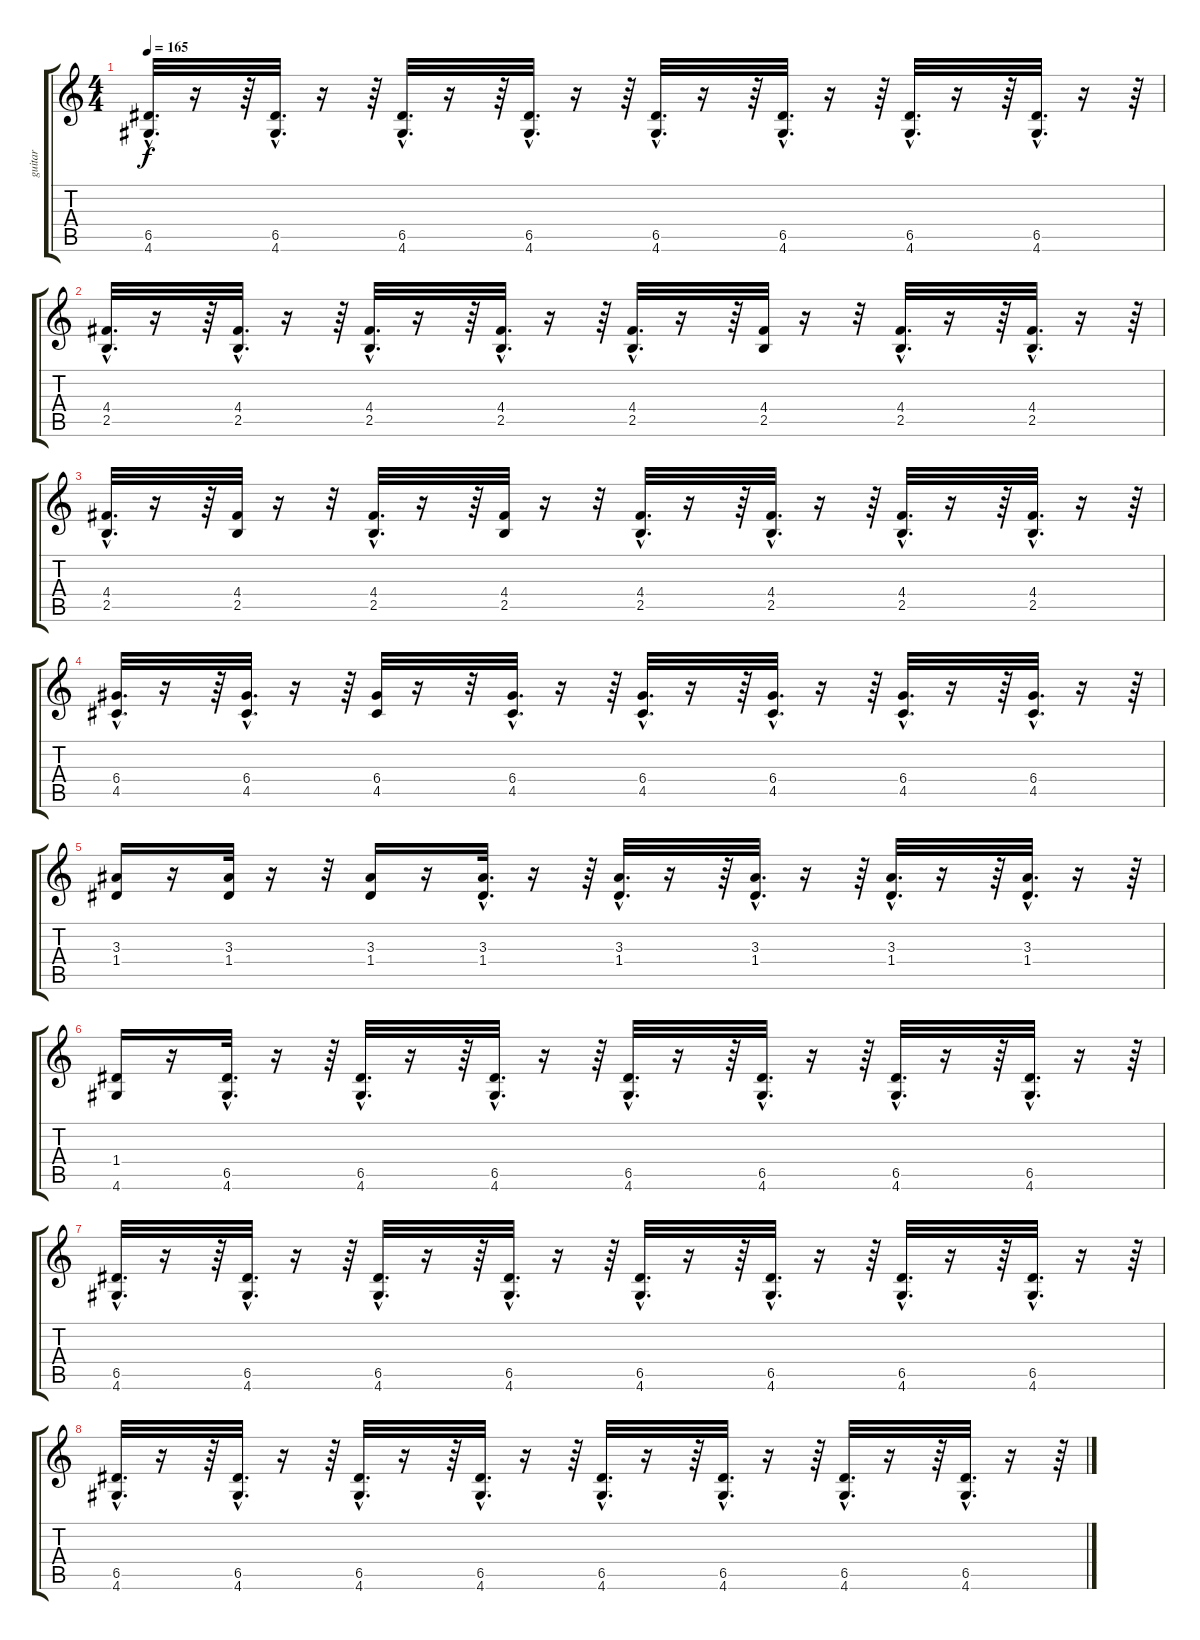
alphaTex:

\track ("guitar" "guitar") {instrument overdrivenguitar}
\staff {score tabs}
\tuning (E4 B3 G3 D3 A2 E2) {hide}
\ts (4 4)
\tempo 165
\clef g2
\ks c
(6.5{hac} 4.6{hac}).32{d dy f} r.16 r.64 (6.5{hac} 4.6{hac}).32{d} r.16 r.64 (6.5{hac} 4.6{hac}).32{d} r.16 r.64 (6.5{hac} 4.6{hac}).32{d} r.16 r.64 (6.5{hac} 4.6{hac}).32{d} r.16 r.64 (6.5{hac} 4.6{hac}).32{d} r.16 r.64 (6.5{hac} 4.6{hac}).32{d} r.16 r.64 (6.5{hac} 4.6{hac}).32{d} r.16 r.64 |
(4.4{hac} 2.5{hac}).32{d} r.16 r.64 (4.4{hac} 2.5{hac}).32{d} r.16 r.64 (4.4{hac} 2.5{hac}).32{d} r.16 r.64 (4.4{hac} 2.5{hac}).32{d} r.16 r.64 (4.4{hac} 2.5{hac}).32{d} r.16 r.64 (4.4 2.5).32 r.16 r.32 (4.4{hac} 2.5{hac}).32{d} r.16 r.64 (4.4{hac} 2.5{hac}).32{d} r.16 r.64 |
(4.4{hac} 2.5{hac}).32{d} r.16 r.64 (4.4 2.5).32 r.16 r.32 (4.4{hac} 2.5{hac}).32{d} r.16 r.64 (4.4 2.5).32 r.16 r.32 (4.4{hac} 2.5{hac}).32{d} r.16 r.64 (4.4{hac} 2.5{hac}).32{d} r.16 r.64 (4.4{hac} 2.5{hac}).32{d} r.16 r.64 (4.4{hac} 2.5{hac}).32{d} r.16 r.64 |
(6.4{hac} 4.5{hac}).32{d} r.16 r.64 (6.4{hac} 4.5{hac}).32{d} r.16 r.64 (6.4 4.5).32 r.16 r.32 (6.4{hac} 4.5{hac}).32{d} r.16 r.64 (6.4{hac} 4.5{hac}).32{d} r.16 r.64 (6.4{hac} 4.5{hac}).32{d} r.16 r.64 (6.4{hac} 4.5{hac}).32{d} r.16 r.64 (6.4{hac} 4.5{hac}).32{d} r.16 r.64 |
(3.3 1.4).16 r.16 (3.3 1.4).32 r.16 r.32 (3.3 1.4).16 r.16 (3.3{hac} 1.4{hac}).32{d} r.16 r.64 (3.3{hac} 1.4{hac}).32{d} r.16 r.64 (3.3{hac} 1.4{hac}).32{d} r.16 r.64 (3.3{hac} 1.4{hac}).32{d} r.16 r.64 (3.3{hac} 1.4{hac}).32{d} r.16 r.64 |
(1.4 4.6).16 r.16 (6.5{hac} 4.6{hac}).32{d} r.16 r.64 (6.5{hac} 4.6{hac}).32{d} r.16 r.64 (6.5{hac} 4.6{hac}).32{d} r.16 r.64 (6.5{hac} 4.6{hac}).32{d} r.16 r.64 (6.5{hac} 4.6{hac}).32{d} r.16 r.64 (6.5{hac} 4.6{hac}).32{d} r.16 r.64 (6.5{hac} 4.6{hac}).32{d} r.16 r.64 |
(6.5{hac} 4.6{hac}).32{d} r.16 r.64 (6.5{hac} 4.6{hac}).32{d} r.16 r.64 (6.5{hac} 4.6{hac}).32{d} r.16 r.64 (6.5{hac} 4.6{hac}).32{d} r.16 r.64 (6.5{hac} 4.6{hac}).32{d} r.16 r.64 (6.5{hac} 4.6{hac}).32{d} r.16 r.64 (6.5{hac} 4.6{hac}).32{d} r.16 r.64 (6.5{hac} 4.6{hac}).32{d} r.16 r.64 |
(6.5{hac} 4.6{hac}).32{d} r.16 r.64 (6.5{hac} 4.6{hac}).32{d} r.16 r.64 (6.5{hac} 4.6{hac}).32{d} r.16 r.64 (6.5{hac} 4.6{hac}).32{d} r.16 r.64 (6.5{hac} 4.6{hac}).32{d} r.16 r.64 (6.5{hac} 4.6{hac}).32{d} r.16 r.64 (6.5{hac} 4.6{hac}).32{d} r.16 r.64 (6.5{hac} 4.6{hac}).32{d} r.16 r.64
